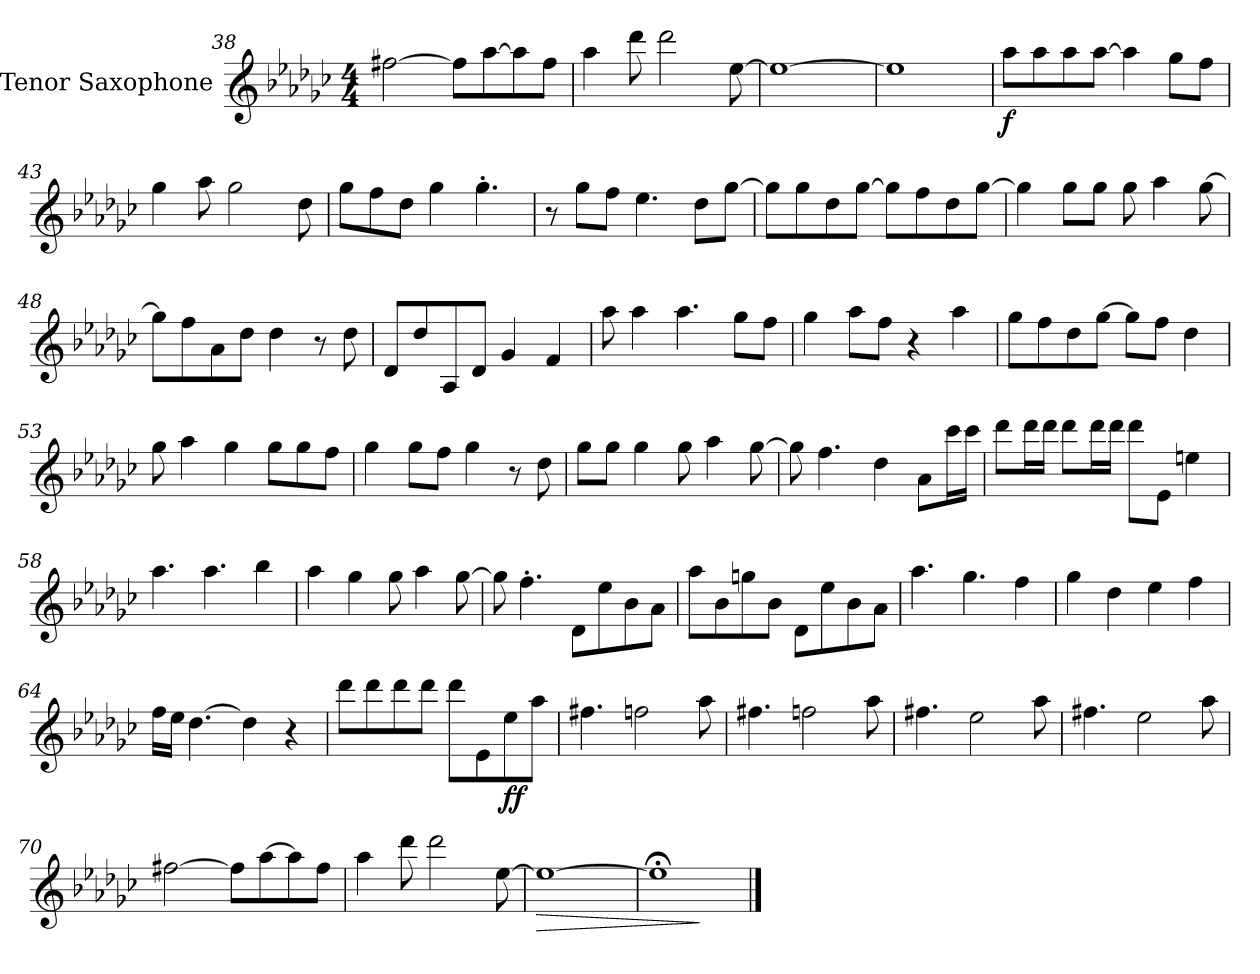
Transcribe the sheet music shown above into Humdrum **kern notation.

**kern	**dynam
*part1	*part1
*staff1	*staff1
*I"Tenor Saxophone	*
*I'T. Sax.	*
!!LO:LB:g=z
*clefG2	*
*ITrd8c14	*
*k[b-e-a-d-g-c-]	*
*M4/4	*
=38	=38
[2f#X\	.
8f#\L]	.
[8a-\	.
8a-\]	.
8f#\J	.
=39	=39
4a-\	.
8dd-\	.
2dd-\	.
[8e-\	.
=40	=40
1e-_	.
=41	=41
1e-]	.
=42	=42
!	!LO:DY:b
8a-\L	f
8a-\	.
8a-\	.
[8a-\J	.
4a-\]	.
8g-\L	.
8f\J	.
=43	=43
4g-\	.
8a-\	.
2g-\	.
8d-\	.
=44	=44
8g-\L	.
8f\	.
8d-\J	.
4g-\	.
4.g-'\	.
=45	=45
8r	.
8g-\L	.
8f\J	.
4.e-\	.
8d-\L	.
[8g-\J	.
!!LO:LB:g=z
=46	=46
8g-\L]	.
8g-\	.
8d-\	.
[8g-\J	.
8g-\L]	.
8f\	.
8d-\	.
[8g-\J	.
=47	=47
4g-\]	.
8g-\L	.
8g-\J	.
8g-\	.
4a-\	.
[8g-\	.
=48	=48
8g-\L]	.
8f\	.
8A-\	.
8d-\J	.
4d-\	.
8r	.
8d-\	.
=49	=49
8D-/L	.
8d-/	.
8AA-/	.
8D-/J	.
4G-/	.
4F/	.
=50	=50
8a-\	.
4a-\	.
4.a-\	.
8g-\L	.
8f\J	.
=51	=51
4g-\	.
8a-\L	.
8f\J	.
4r	.
4a-\	.
!!LO:LB:g=z
=52	=52
8g-\L	.
8f\	.
8d-\	.
[8g-\J	.
8g-\L]	.
8f\J	.
4d-\	.
=53	=53
8g-\	.
4a-\	.
4g-\	.
8g-\L	.
8g-\	.
8f\J	.
=54	=54
4g-\	.
8g-\L	.
8f\J	.
4g-\	.
8r	.
8d-\	.
=55	=55
8g-\L	.
8g-\J	.
4g-\	.
8g-\	.
4a-\	.
[8g-\	.
=56	=56
8g-\]	.
4.f\	.
4d-\	.
8A-\L	.
16cc-\L	.
16cc-\JJ	.
!!LO:PB:g=z
=57	=57
8dd-\L	.
16dd-\L	.
16dd-\JJ	.
8dd-\L	.
16dd-\L	.
16dd-\JJ	.
8dd-\L	.
8E-\J	.
4en\	.
=58	=58
4.a-\	.
4.a-\	.
4b-\	.
=59	=59
4a-\	.
4g-\	.
8g-\	.
4a-\	.
[8g-\	.
=60	=60
8g-\]	.
4.f'\	.
8D-\L	.
8e-\	.
8B-\	.
8A-\J	.
=61	=61
8a-\L	.
8B-\	.
8gn\	.
8B-\J	.
8D-\L	.
8e-\	.
8B-\	.
8A-\J	.
=62	=62
4.a-\	.
4.g-\	.
4f\	.
!!LO:LB:g=z
=63	=63
4g-\	.
4d-\	.
4e-\	.
4f\	.
=64	=64
16f\LL	.
16e-\JJ	.
[4.d-\	.
4d-\]	.
4r	.
=65	=65
8dd-\L	.
8dd-\	.
8dd-\	.
8dd-\J	.
8dd-\L	.
8E-\	.
!	!LO:DY:b
8e-\	ff
8a-\J	.
=66	=66
4.f#X\	.
2fn\	.
8a-\	.
=67	=67
4.f#X\	.
2fn\	.
8a-\	.
=68	=68
4.f#X\	.
2e-\	.
8a-\	.
=69	=69
4.f#X\	.
2e-\	.
8a-\	.
=70	=70
[2f#X\	.
8f#\L]	.
[8a-\	.
8a-\]	.
8f#\J	.
!!LO:LB:g=z
=71	=71
4a-\	.
8dd-\	.
2dd-\	.
[8e-\	.
=72	=72
!	!LO:HP:b
1e-_	>
=73	=73
1e-;<]	.
.	]
==	==
*-	*-
